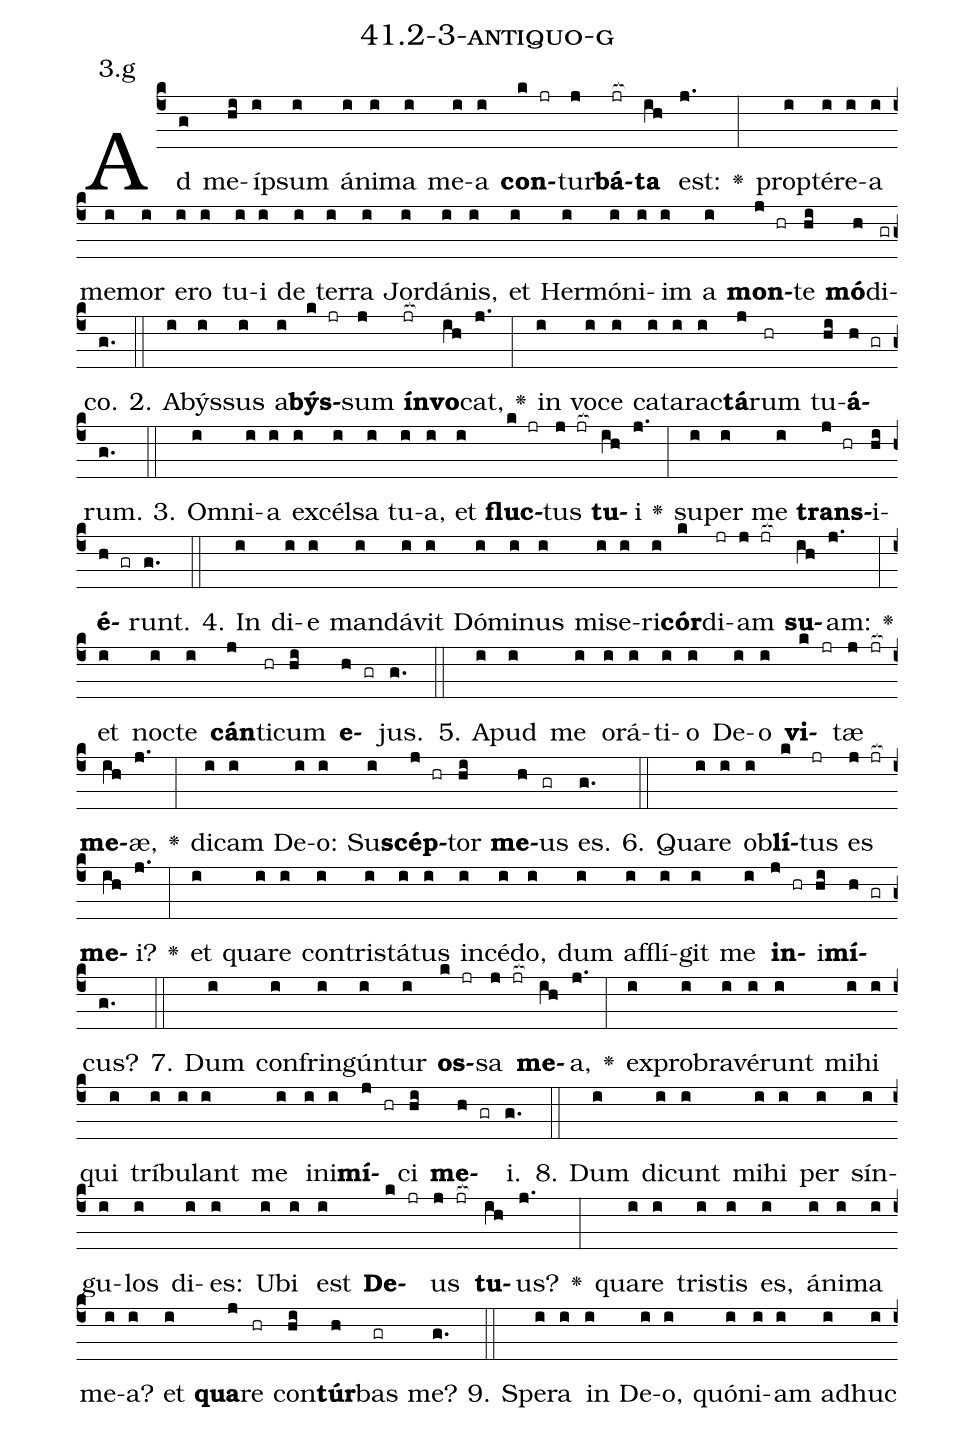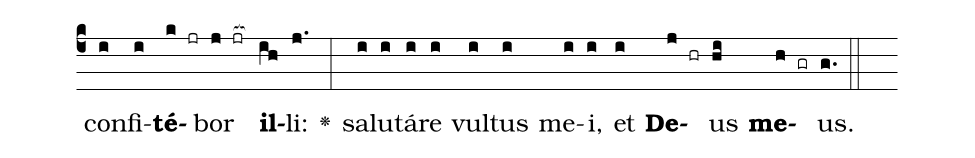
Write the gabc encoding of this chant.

name: 41.2-3-antiquo-g;
annotation: 3.g;
%%
(c4)Ad(g) me(hi)íp(i)sum(i) á(i)ni(i)ma(i) me(i)a(i) <b>con</b>(k jr)tur(j)<b>bá</b>(jr[ocb:1{])<b>ta</b>(ih[ocb:0}]) est:(j.) <v>\greheightstar</v>(:) prop(i)tér(i)e(i)a(i) me(i)mor(i) e(i)ro(i) tu(i)i(i) de(i) ter(i)ra(i) Jor(i)dá(i)nis,(i) et(i) Her(i)mó(i)ni(i)im(i) a(i) <b>mon</b>(j hr)te(hi) <b>mó</b>(h)di(gr)co.(g.) (::)
2. A(i)býs(i)sus(i) a(i)<b>býs</b>(k jr)sum(j) <b>ín</b>(jr[ocb:1{])<b>vo</b>(ih[ocb:0}])cat,(j.) <v>\greheightstar</v>(:) in(i) vo(i)ce(i) ca(i)ta(i)rac(i)<b>tá</b>(j)rum(hr) tu(hi)<b>á</b>(h gr)rum.(g.) (::)
3. Om(i)ni(i)a(i) ex(i)cél(i)sa(i) tu(i)a,(i) et(i) <b>fluc</b>(k jr)tus(j jr[ocb:1{]) <b>tu</b>(ih[ocb:0}])i(j.) <v>\greheightstar</v>(:) su(i)per(i) me(i) <b>trans</b>(j hr)i(hi)<b>é</b>(h gr)runt.(g.) (::)
4. In(i) di(i)e(i) man(i)dá(i)vit(i) Dó(i)mi(i)nus(i) mi(i)se(i)ri(i)<b>cór</b>(k)di(jr)am(j jr[ocb:1{]) <b>su</b>(ih[ocb:0}])am:(j.) <v>\greheightstar</v>(:) et(i) noc(i)te(i) <b>cán</b>(j)ti(hr)cum(hi) <b>e</b>(h gr)jus.(g.) (::)
5. A(i)pud(i) me(i) o(i)rá(i)ti(i)o(i) De(i)o(i) <b>vi</b>(k jr)tæ(j jr[ocb:1{]) <b>me</b>(ih[ocb:0}])æ,(j.) <v>\greheightstar</v>(:) di(i)cam(i) De(i)o:(i) Su(i)<b>scép</b>(j hr)tor(hi) <b>me</b>(h)us(gr) es.(g.) (::)
6. Qua(i)re(i) ob(i)<b>lí</b>(k)tus(jr) es(j jr[ocb:1{]) <b>me</b>(ih[ocb:0}])i?(j.) <v>\greheightstar</v>(:) et(i) qua(i)re(i) con(i)tris(i)tá(i)tus(i) in(i)cé(i)do,(i) dum(i) af(i)flí(i)git(i) me(i) <b>in</b>(j hr)i(hi)<b>mí</b>(h gr)cus?(g.) (::)
7. Dum(i) con(i)frin(i)gún(i)tur(i) <b>os</b>(k jr)sa(j jr[ocb:1{]) <b>me</b>(ih[ocb:0}])a,(j.) <v>\greheightstar</v>(:) ex(i)pro(i)bra(i)vé(i)runt(i) mi(i)hi(i) qui(i) trí(i)bu(i)lant(i) me(i) in(i)i(i)<b>mí</b>(j hr)ci(hi) <b>me</b>(h gr)i.(g.) (::)
8. Dum(i) di(i)cunt(i) mi(i)hi(i) per(i) sín(i)gu(i)los(i) di(i)es:(i) U(i)bi(i) est(i) <b>De</b>(k jr)us(j jr[ocb:1{]) <b>tu</b>(ih[ocb:0}])us?(j.) <v>\greheightstar</v>(:) qua(i)re(i) tris(i)tis(i) es,(i) á(i)ni(i)ma(i) me(i)a?(i) et(i) <b>qua</b>(j)re(hr) con(hi)<b>túr</b>(h)bas(gr) me?(g.) (::)
9. Spe(i)ra(i) in(i) De(i)o,(i) quón(i)i(i)am(i) ad(i)huc(i) con(i)fi(i)<b>té</b>(k jr)bor(j jr[ocb:1{]) <b>il</b>(ih[ocb:0}])li:(j.) <v>\greheightstar</v>(:) sa(i)lu(i)tá(i)re(i) vul(i)tus(i) me(i)i,(i) et(i) <b>De</b>(j hr)us(hi) <b>me</b>(h gr)us.(g.) (::)
